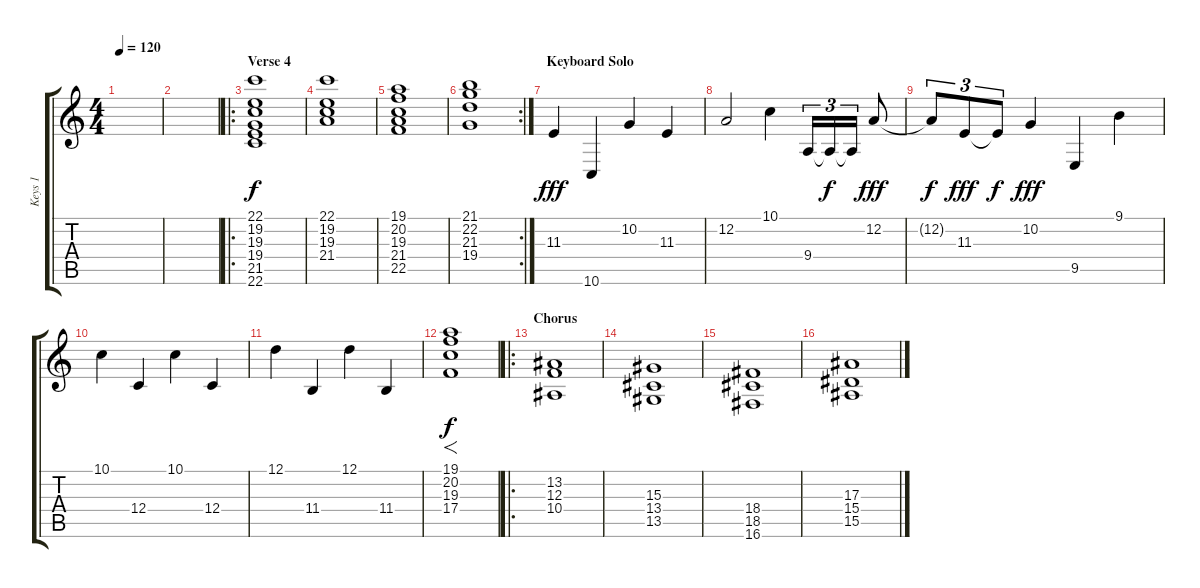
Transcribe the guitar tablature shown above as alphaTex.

\track ("Keys 1" "Keys 1") {instrument choiraahs}
\staff {score tabs}
\tuning (D4 A3 F3 C3 G2 D2) {hide}
\ts (4 4)
\tempo 120
\clef g2
\ks c
|
|
\ro
\section ("" "Verse 4")
(22.1 19.2 19.3 19.4 21.5 22.6).1 |
(22.1 19.2 19.3 21.4).1 |
(19.1 20.2 19.3 21.4 22.5).1 |
\rc 2
(21.1 22.2 21.3 19.4).1 |
\section ("" "Keyboard Solo")
11.3.4{dy fff balance 12 instrument stringensemble1} 10.6.4 10.2.4 11.3.4 |
12.2.2 10.1.4 9.4.16{tu (3 2)} 9.4{t}.16{tu (3 2) dy f} 9.4{t}.16{tu (3 2)} 12.2.8{dy fff} |
12.2{t}.8{tu (3 2) dy f} 11.3.8{tu (3 2) dy fff} 11.3{t}.8{tu (3 2) dy f} 10.2.4{dy fff} 9.5.4 9.1.4 |
10.1.4 12.4.4 10.1.4 12.4.4 |
12.1.4 11.4.4 12.1.4 11.4.4 |
(19.1 20.2 19.3 17.4).1{f dy f instrument choiraahs} |
\ro
\section ("" "Chorus")
(13.2 12.3 10.4).1 |
(15.3 13.4 13.5).1 |
(18.4 18.5 16.6).1 |
(17.3 15.4 15.5).1
